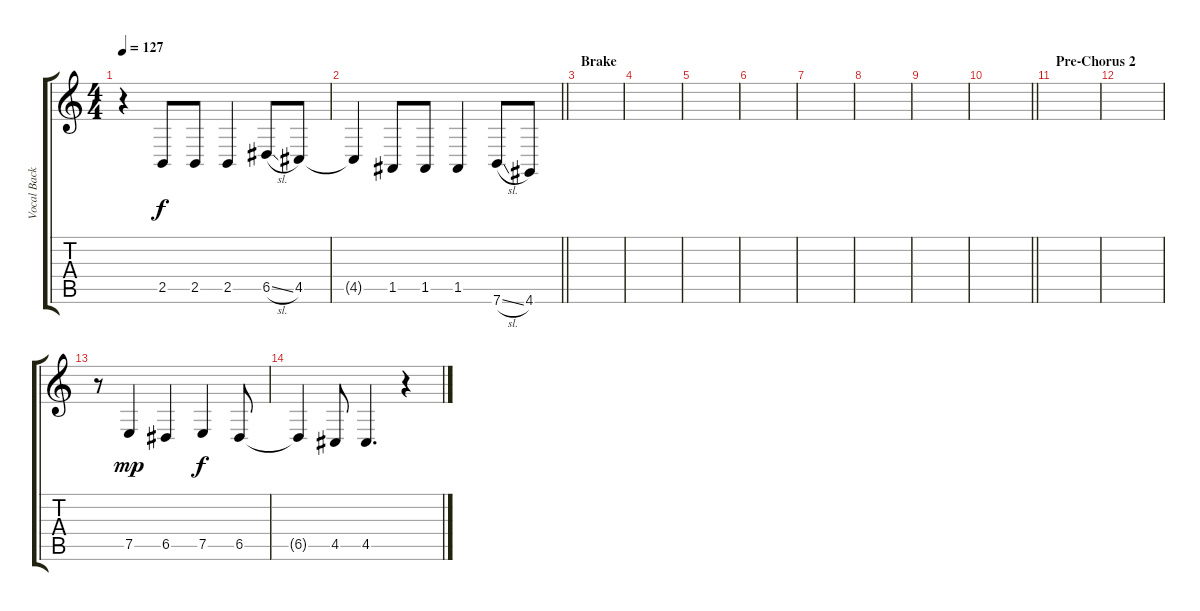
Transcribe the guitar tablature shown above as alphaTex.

\track ("Vocal Back" "Vocal Back") {instrument lead1square}
\staff {score tabs}
\tuning (E4 B3 G3 D3 A2 E2) {hide}
\ts (4 4)
\tempo 127
\clef g2
\ks c
r.4{dy f} 2.5.8 2.5.8 2.5.4 6.5{sl}.8 4.5.8 |
\barLineRight lightlight
4.5{t}.4 1.5.8 1.5.8 1.5.4 7.6{sl}.8 4.6.8 |
\section ("" "Brake")
|
|
|
|
|
|
|
\barLineRight lightlight
|
\section ("" "Pre-Chorus 2")
|
|
r.8 7.5.4{dy mp} 6.5.4 7.5.4{dy f} 6.5.8 |
6.5{t}.4 4.5.8 4.5.4{d} r.4
